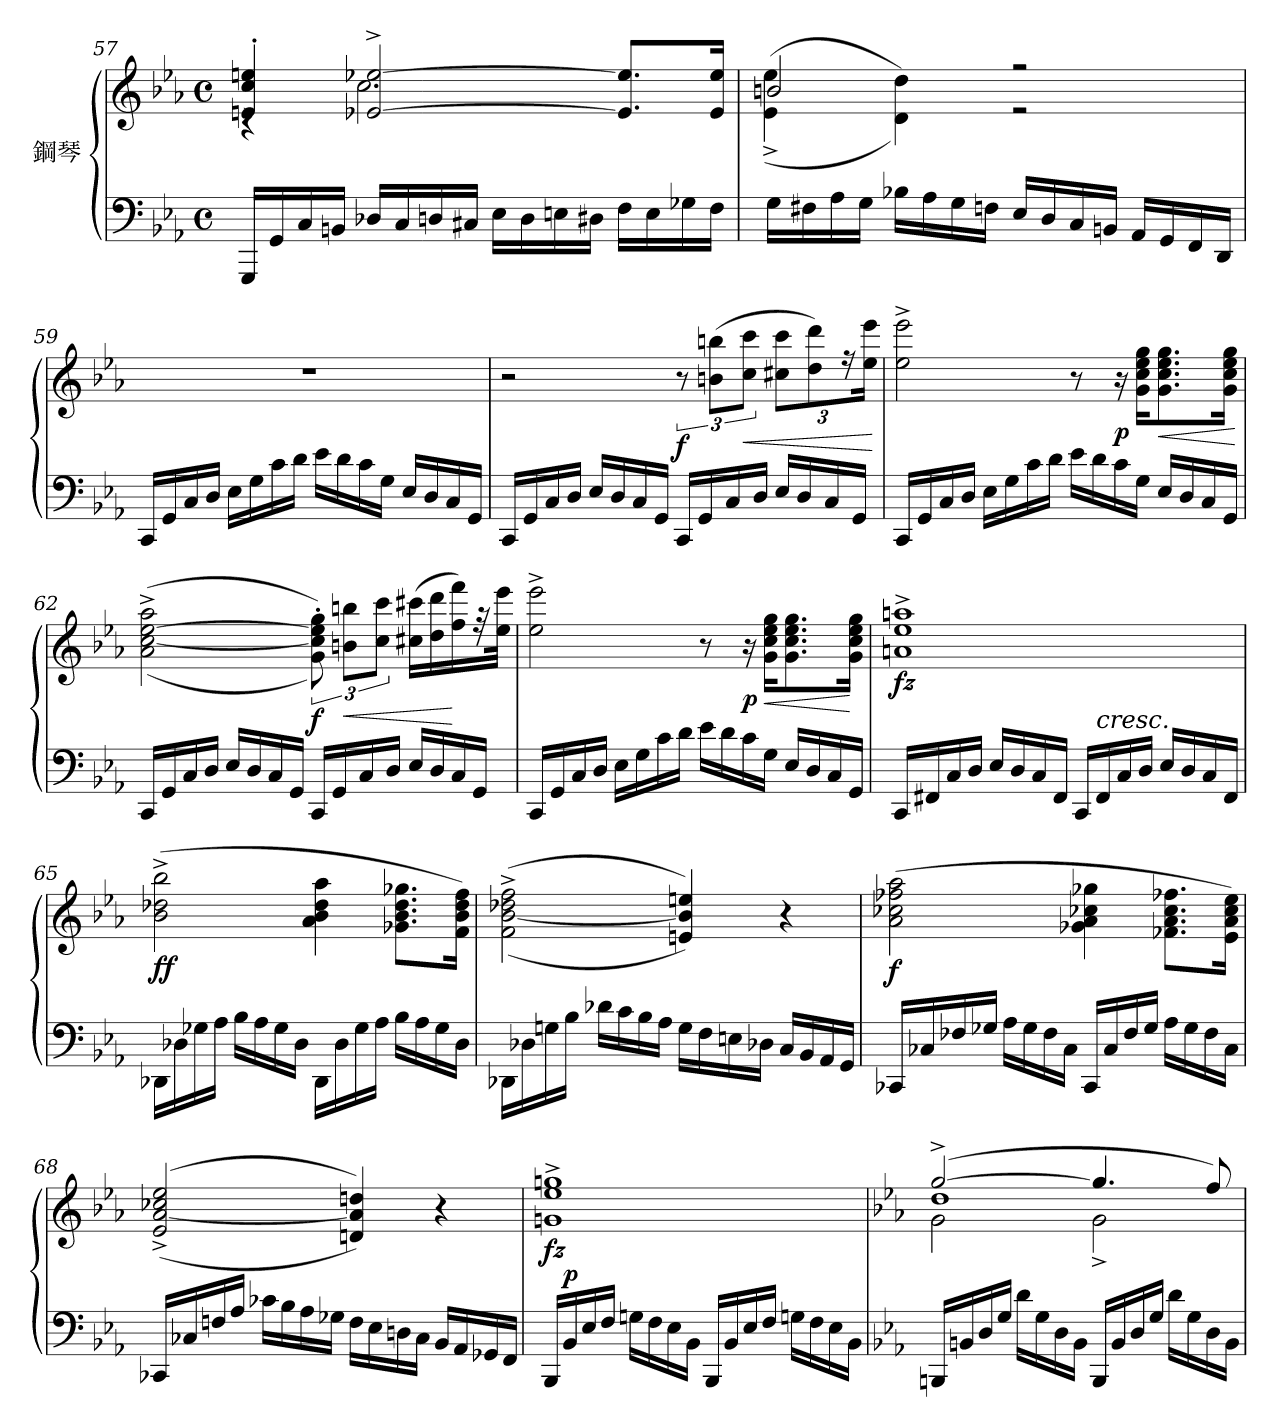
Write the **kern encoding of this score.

**kern	**kern	**dynam
*part1	*part1	*part1
*staff2	*staff1	*staff1/2
*I"鋼琴	*	*
*clefF4	*clefG2	*
*k[b-e-a-]	*k[b-e-a-]	*
*M4/4	*M4/4	*
*met(c)	*met(c)	*
=57	=57	=57
*	*^	*
16GGG/LL	4en/' 4cc/' 4een/'	4rc	.
16GG/	.	.	.
16C/	.	.	.
16BBn/JJ	.	.	.
16D-X/LL	[2e-X/^ [2ee-X/^	2.cc\	.
16C/	.	.	.
16Dn/	.	.	.
16C#X/JJ	.	.	.
16E-\LL	.	.	.
16D\	.	.	.
16En\	.	.	.
16D#X\JJ	.	.	.
16F\LL	8.e-/] 8.ee-/]L	.	.
16E\	.	.	.
16G-X\	.	.	.
16F\JJ	16e-/ 16ee-/Jk	.	.
!!LO:LB:g=z	!!
=58	=58	=58	=58
16G\LL	2bn/	(>(<4e-\^ 4ee-\^	.
16F#X\	.	.	.
16A-\	.	.	.
16G\JJ	.	.	.
16B-X\LL	.	4d\ 4dd\))	.
16A-\	.	.	.
16G\	.	.	.
16Fn\JJ	.	.	.
16E-/LL	2re	2rff	.
16D/	.	.	.
16C/	.	.	.
16BBn/JJ	.	.	.
16AA-/LL	.	.	.
16GG/	.	.	.
16FF/	.	.	.
16DD/JJ	.	.	.
*	*v	*v	*
=59	=59	=59
16CC/LL	1r	.
16GG/	.	.
16C/	.	.
16D/JJ	.	.
16E-\LL	.	.
16G\	.	.
16c\	.	.
16d\JJ	.	.
16e-\LL	.	.
16d\	.	.
16c\	.	.
16G\JJ	.	.
16E-/LL	.	.
16D/	.	.
16C/	.	.
16GG/JJ	.	.
=60	=60	=60
16CC/LL	2r	.
16GG/	.	.
16C/	.	.
16D/JJ	.	.
16E-/LL	.	.
16D/	.	.
16C/	.	.
16GG/JJ	.	.
!	!	!LO:DY:a=2
16CC/LL	12r	f
16GG/	.	.
.	(>12bn\ 12bbn\L	.
16C/	.	.
!	!	!LO:HP:b
.	12cc\ 12ccc\J	<
16D/JJ	.	.
16E-/LL	12cc#X\ 12ccc\L	.
16D/	.	.
.	12dd\ 12ddd\)	.
16C/	.	.
.	24r	.
16GG/JJ	.	.
.	24ee-\ 24eee-\Jk	.
.	.	[
!!LO:LB:g=z
=61	=61	=61
16CC/LL	2ee-\^ 2eee-\^	.
16GG/	.	.
16C/	.	.
16D/JJ	.	.
16E-\LL	.	.
16G\	.	.
16c\	.	.
16d\JJ	.	.
16e-\LL	8r	.
16d\	.	.
!	!	!LO:DY:b
16c\	16r	p
16G\JJ	16g\ 16cc\ 16ee-\ 16gg\KL	.
!	!	!LO:HP:b
16E-/LL	8.g\ 8.cc\ 8.ee-\ 8.gg\	<
16D/	.	.
16C/	.	.
16GG/JJ	16g\ 16cc\ 16ee-\ 16gg\Jk	.
.	.	[
=62	=62	=62
16CC/LL	(>(<2a-\^ [2cc\^ [2ee-\^ 2aa-\^	.
16GG/	.	.
16C/	.	.
16D/JJ	.	.
16E-/LL	.	.
16D/	.	.
16C/	.	.
16GG/JJ	.	.
!	!	!LO:DY:a=2
16CC/LL	12g\' 12cc\]' 12ee-\]' 12gg\'))	f
16GG/	.	.
!	!	!LO:HP:b
.	12bn\ 12bbn\L	<
16C/	.	.
.	12cc\ 12ccc\J	.
16D/JJ	.	.
16E-/LL	(>16cc#X\ 16ccc#X\LL	.
16D/	16dd\ 16ddd\	.
16C/	16ff\ 16fff\)	[
16GG/JJ	32r	.
.	32ee-\ 32eee-\JJk	.
=63	=63	=63
16CC/LL	2ee-\^ 2eee-\^	.
16GG/	.	.
16C/	.	.
16D/JJ	.	.
16E-\LL	.	.
16G\	.	.
16c\	.	.
16d\JJ	.	.
16e-\LL	8r	.
16d\	.	.
!	!	!LO:DY:b
16c\	16r	p
!	!	!LO:HP:b
16G\JJ	16g\ 16cc\ 16ee-\ 16gg\KL	<
16E-/LL	8.g\ 8.cc\ 8.ee-\ 8.gg\	.
16D/	.	.
16C/	.	.
16GG/JJ	16g\ 16cc\ 16ee-\ 16gg\Jk	[
!!LO:PB:g=z
=64	=64	=64
!	!	!LO:DY:b
16CC/LL	1an^ 1ee-^ 1aan^	fz
16FF#X/	.	.
16C/	.	.
16D/JJ	.	.
16E-/LL	.	.
16D/	.	.
16C/	.	.
16FF#/JJ	.	.
16CC/LL	.	.
!LO:TX:a:i:t=cresc.	!	!
16FF#/	.	.
16C/	.	.
16D/JJ	.	.
16E-/LL	.	.
16D/	.	.
16C/	.	.
16FF#/JJ	.	.
=65	=65	=65
!	!	!LO:DY:b
16DD-X\LL	(>2b-\^ 2dd-X\^ 2bb-\^	ff
16D-X\	.	.
16G-X\	.	.
16A-\JJ	.	.
16B-\LL	.	.
16A-\	.	.
16G-\	.	.
16D-\JJ	.	.
16DD-\LL	4a-\ 4b-\ 4dd-\ 4aa-\	.
16D-\	.	.
16G-\	.	.
16A-\JJ	.	.
16B-\LL	8.g-X\ 8.b-\ 8.dd-\ 8.gg-X\L	.
16A-\	.	.
16G-\	.	.
16D-\JJ	16f\ 16b-\ 16dd-\ 16ff\Jk)	.
=66	=66	=66
16DD-X\LL	(>(<2f\^ [2b-\^ 2dd-X\^ 2ff\^	.
16D-X\	.	.
16Gn\	.	.
16B-\JJ	.	.
16d-X\LL	.	.
16c\	.	.
16B-\	.	.
16A-\JJ	.	.
16G\LL	4en/ 4b-/] 4een/))	.
16F\	.	.
16En\	.	.
16D-X\JJ	.	.
16C/LL	4r	.
16BB-/	.	.
16AA-/	.	.
16GG/JJ	.	.
!!LO:LB:g=z
=67	=67	=67
!	!	!LO:DY:b
16CC-X/LL	(>2a-\ 2cc-X\ 2ff-X\ 2aa-\	f
16C-X/	.	.
16F-X/	.	.
16G-X/JJ	.	.
16A-\LL	.	.
16G-\	.	.
16F-\	.	.
16C-\JJ	.	.
16CC-/LL	4g-X\ 4a-\ 4cc-X\ 4gg-X\	.
16C-/	.	.
16F-/	.	.
16G-/JJ	.	.
16A-\LL	8.f-X\ 8.a-\ 8.cc-\ 8.ff-X\L	.
16G-\	.	.
16F-\	.	.
16C-\JJ	16e-\ 16a-\ 16cc-\ 16ee-\Jk)	.
=68	=68	=68
16CC-X/LL	(>(<2e-/^ [2a-/^ 2cc-X/^ 2ee-/^	.
16C-X/	.	.
16Fn/	.	.
16A-/JJ	.	.
16c-X\LL	.	.
16B-\	.	.
16A-\	.	.
16G-X\JJ	.	.
16F\LL	4dn/ 4a-/] 4ddn/))	.
16E-\	.	.
16Dn\	.	.
16C-\JJ	.	.
16BB-/LL	4r	.
16AA-/	.	.
16GG-X/	.	.
16FF/JJ	.	.
=69	=69	=69
!	!	!LO:DY:b
16BBB-/LL	1gn^ 1ee-^ 1ggn^	fz
!	!	!LO:DY:a=2
16BB-/	.	p
16E-/	.	.
16F/JJ	.	.
16Gn\LL	.	.
16F\	.	.
16E-\	.	.
16BB-\JJ	.	.
16BBB-/LL	.	.
16BB-/	.	.
16E-/	.	.
16F/JJ	.	.
16Gn\LL	.	.
16F\	.	.
16E-\	.	.
16BB-\JJ	.	.
!!LO:LB:g=z
=70	=70	=70
*k[b-e-a-]	*k[b-e-a-]	*
*	*^	*
*	*	*^	*
16BBBn/LL	(>[2gg^/	2g\	1dd	.
16BBn/	.	.	.	.
16D/	.	.	.	.
16G/JJ	.	.	.	.
16d\LL	.	.	.	.
16G\	.	.	.	.
16D\	.	.	.	.
16BB\JJ	.	.	.	.
16BBB/LL	4.gg/]	2g^\	.	.
16BB/	.	.	.	.
16D/	.	.	.	.
16G/JJ	.	.	.	.
16d\LL	.	.	.	.
16G\	.	.	.	.
16D\	8ff/)	.	.	.
16BB\JJ	.	.	.	.
*	*v	*v	*v	*
=	=	=
*-	*-	*-
